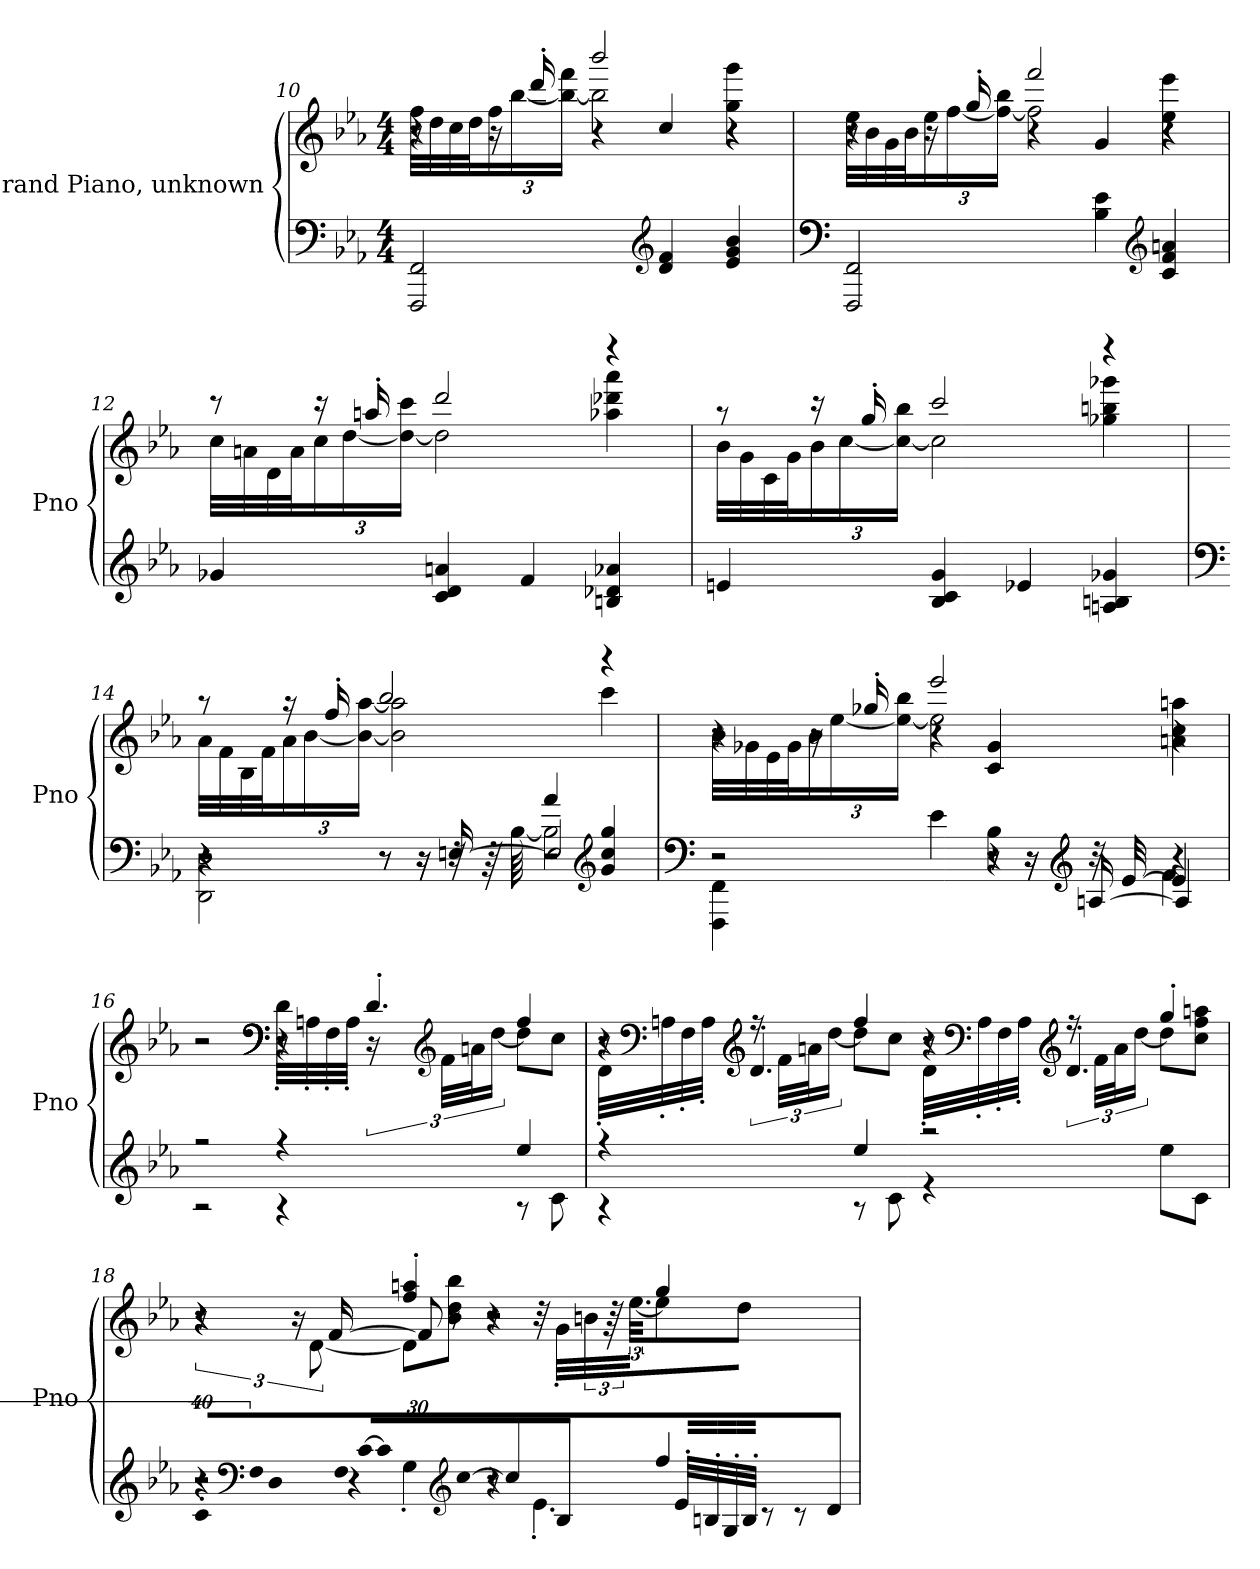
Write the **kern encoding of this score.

**kern	**kern
*part1	*part1
*staff2	*staff1
*I"Grand Piano, unknown	*
*I'Pno	*
*clefF4	*clefG2
*k[b-e-a-]	*k[b-e-a-]
*M4/4	*M4/4
=10	=10
*	*^
*	*	*^
2FFF/ 2FF/	4r	32ff\LLL	8r
.	.	32dd\	.
.	.	32cc\	.
.	.	32dd\J	.
*	*	*Xbrackettup	*
.	.	24ff\	16r
.	.	[24bb-\	.
.	.	.	16ddd'/
.	.	24bb-\_ 24fff\JJ	.
.	2bbb-/	2bb-\]	4r
*clefG2	*	*	*
4d/ 4f/	.	.	4cc/
4e-/ 4g/ 4b-/	4r	4gg\ 4ggg\	4r
!!LO:LB:g=z	!!	!!
=11	=11	=11	=11
*clefF4	*	*	*
2FFF/ 2FF/	4r	32ee-\LLL	8r
.	.	32b-\	.
.	.	32g\	.
.	.	32b-\J	.
.	.	24ee-\	16r
.	.	[24ff\	.
.	.	.	16gg'/
.	.	24ff\_ 24bb-\JJ	.
.	2fff/	2ff\]	4r
4B-\ 4e-\	.	.	4g/
*clefG2	*	*	*
4c/ 4f/ 4an/	4r	4ee-\ 4eee-\	4r
*	*	*v	*v
=12	=12	=12
4g-X/	8r	32cc\LLL
.	.	32an\
.	.	32d\
.	.	32a\J
.	16r	24cc\
.	.	[24dd\
.	16aan'/	.
.	.	24dd\_ 24ccc\JJ
4c/ 4d/ 4an/	2ddd/	2dd\]
4f/	.	.
4Bn/ 4d-X/ 4a-X/	4r	4aa-X\ 4ddd-X\ 4aaa-\
!!LO:PB:g=z	!!
=13	=13	=13
4en/	8r	32b-\LLL
.	.	32g\
.	.	32c\
.	.	32g\J
.	16r	24b-\
.	.	[24cc\
.	16gg'/	.
.	.	24cc\_ 24bb-\JJ
4B-/ 4c/ 4g/	2ccc/	2cc\]
4e-X/	.	.
4An/ 4Bn/ 4g-X/	4r	4gg-X\ 4bbn\ 4ggg-X\
=14	=14	=14
*clefF4	*	*
*^	*	*
*	*^	*	*
*	*	*^	*	*
2r	4r	4r	2DD\ 2D\	8r	32a-\LLL
.	.	.	.	.	32f\
.	.	.	.	.	32B-\
.	.	.	.	.	32f\J
.	.	.	.	16r	24a-\
.	.	.	.	.	[24b-\
.	.	.	.	16ff'/	.
.	.	.	.	.	24b-\_ [24aa-\JJ
.	8r	8r	.	2bb-/	2b-\] 2aa-\]
.	16r	16r	.	.	.
.	32r	[16En/	.	.	.
.	64r	.	.	.	.
.	[64B-\	.	.	.	.
4a-/	2B-\]	2E/]	2r	.	.
*clefG2	*	*	*	*	*
4g/ 4cc/ 4gg/	.	.	.	4r	4ccc\
*	*	*	*	*v	*v
!!LO:LB:g=z
=15	=15	=15	=15	=15
*clefF4	*	*	*	*
*	*	*	*	*^
*	*	*	*	*	*^
2r	2r	2r	4FFF\ 4FF\	4r	32b-\LLL	8r
.	.	.	.	.	32g-X\	.
.	.	.	.	.	32e-\	.
.	.	.	.	.	32g-\J	.
.	.	.	.	.	24b-\	16r
.	.	.	.	.	[24ee-\	.
.	.	.	.	.	.	16gg-X'/
.	.	.	.	.	24ee-\_ 24bb-\JJ	.
.	.	.	4e-\	2eee-/	2ee-\]	4r
8r	4B-\	8r	4r	.	.	4c/ 4g-/
16r	.	16r	.	.	.	.
*clefG2	*	*	*	*	*	*
32r	.	[16An/	.	.	.	.
[32e-/	.	.	.	.	.	.
4e-/]	4r	4A/]	4f\	4r	4an\ 4cc\ 4aan\	4r
*	*v	*v	*v	*	*	*
=16	=16	=16	=16	=16
2r	2r	2r	2r	2r
*	*	*clefF4	*	*
4r	4r	4r	32d'\LLL	8r
.	.	.	32An'\	.
.	.	.	32F'\	.
.	.	.	32A'\JJJ	.
*	*	*	*brackettup	*
.	.	.	24r	4.d'/
*	*	*clefG2	*	*
.	.	.	48f\LLL	.
.	.	.	48an\J	.
.	.	.	[24dd\JJ	.
4ee-/	8r	4ff/	8dd\L]	.
.	8c\	.	8cc\J	.
!!LO:LB:g=z	!!	!!
=17	=17	=17	=17	=17
4r	4r	4r	32d'\LLL	8r
*	*	*clefF4	*	*
.	.	.	32An'\	.
.	.	.	32F'\	.
.	.	.	32A'\JJJ	.
*	*	*clefG2	*	*
.	.	.	24r	4.d'/
.	.	.	48f\LLL	.
.	.	.	48an\J	.
.	.	.	[24dd\JJ	.
4ee-/	8r	4ff/	8dd\L]	.
.	8c\	.	8cc\J	.
2r	4r	4r	32d'\LLL	8r
*	*	*clefF4	*	*
.	.	.	32A'\	.
.	.	.	32F'\	.
.	.	.	32A'\JJJ	.
*	*	*clefG2	*	*
.	.	.	24r	4.d'/
.	.	.	48f\LLL	.
.	.	.	48a\J	.
.	.	.	[24dd\JJ	.
.	8ee-\L	4gg'/	8dd\L]	.
.	8c\J	.	8cc\ 8ff\ 8aan\J	.
!!LO:LB:g=z	!!	!!
=18	=18	=18	=18	=18
*	*^	*	*	*
!	!	!LO:N:vis=32	!	!	!
2r	4r	640%23c'/LLL	4r	6r	8r
*clefF4	*	*	*	*	*
!	!	!LO:N:vis=64	!	!	!
.	.	960%17F/K	.	.	.
!	!	!LO:N:vis=32	!	!	!
.	.	640%23D/	.	.	.
!	!	!LO:N:vis=64	!	!	!
.	.	960%17F/JJJk	.	.	.
!	!	!LO:N:vis=64	!	!	!
.	.	960%17r	.	.	.
!	!	!LO:N:vis=64	!	!	!
.	.	[960%17c/KKLL	.	.	16r
!	!	!LO:N:vis=16	!	!	!
.	.	1920%137c/]	.	.	.
.	.	.	.	[12d\	.
.	.	.	.	.	[16f/
*clefG2	*	*	*	*	*
!	!	!LO:N:vis=32	!	!	!
.	.	[640%23cc/JK	.	.	.
.	4ee-'\	8cc/]	4ff/' 4aan/'	8d\L]	8f/]
.	.	8B-/J	.	8b-\ 8dd\ 8bb-\J	8r
4r	8r	32e-'/LLL	4r	8r	2r
.	.	32Bn'/	.	.	.
.	.	32G'/	.	.	.
.	.	32B'/JJJ	.	.	.
.	4.e-'\	8r	.	32r	.
.	.	.	.	32g'\LLL	.
.	.	.	.	48bn\JJJ	.
.	.	.	.	96r	.
.	.	.	.	[48.ee-\KKL	.
4ff/	.	8r	4gg/	8ee-\]	.
.	.	8d/	.	8dd\J	.
*v	*v	*v	*	*	*
*	*v	*v	*v
=	=
*-	*-
